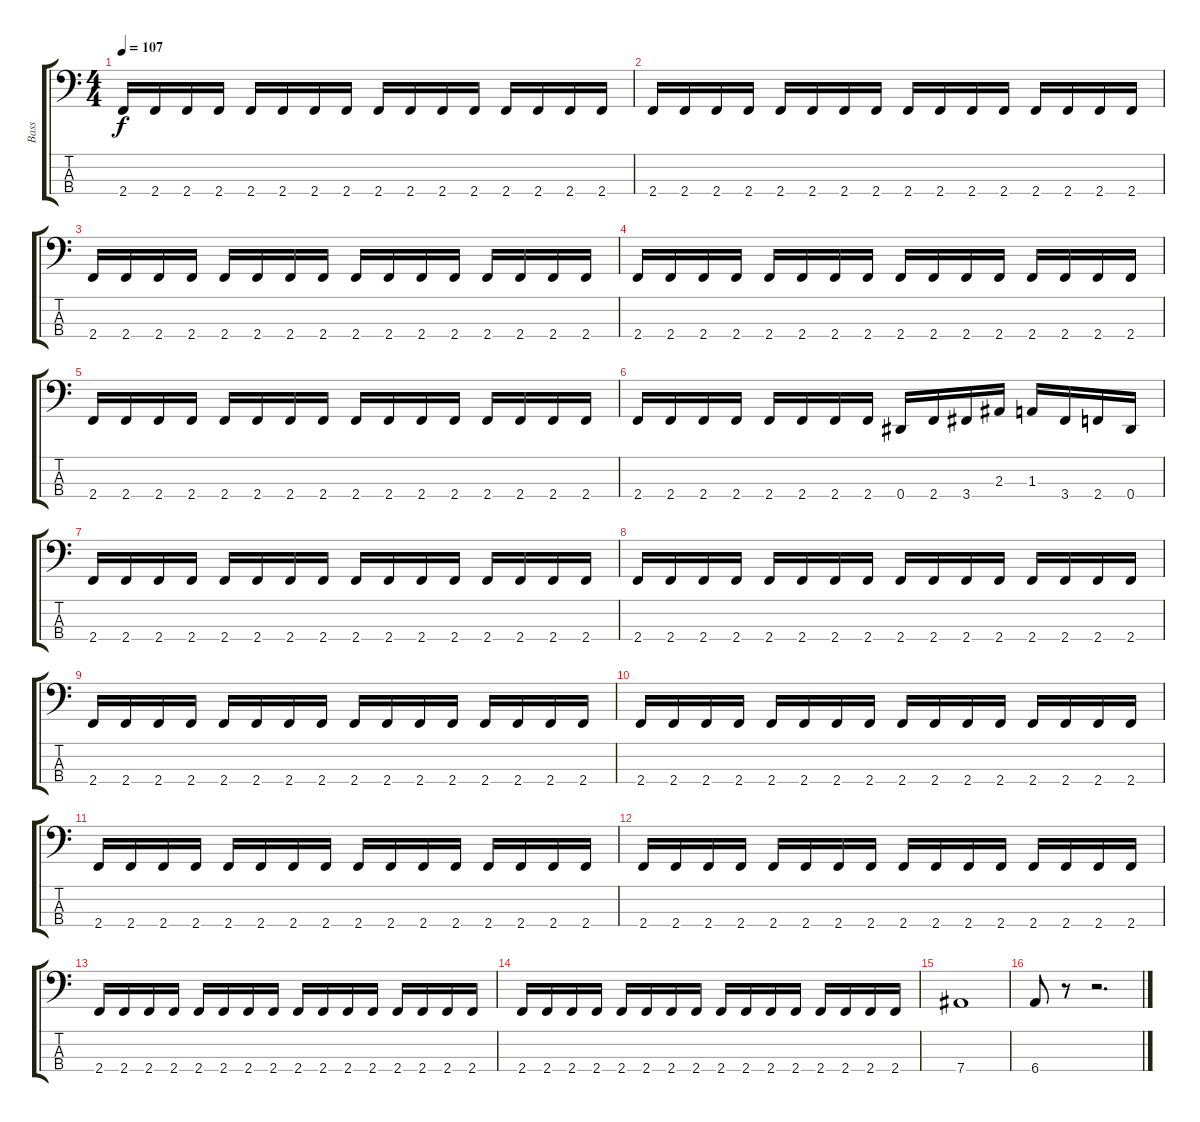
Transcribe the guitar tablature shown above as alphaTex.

\track ("Bass" "Bass") {instrument fretlessbass}
\staff {score tabs}
\tuning (Gb2 Db2 Ab1 Eb1) {hide}
\ts (4 4)
\tempo 107
\clef f4
\ks c
2.4.16{dy f} 2.4.16 2.4.16 2.4.16 2.4.16 2.4.16 2.4.16 2.4.16 2.4.16 2.4.16 2.4.16 2.4.16 2.4.16 2.4.16 2.4.16 2.4.16 |
2.4.16 2.4.16 2.4.16 2.4.16 2.4.16 2.4.16 2.4.16 2.4.16 2.4.16 2.4.16 2.4.16 2.4.16 2.4.16 2.4.16 2.4.16 2.4.16 |
2.4.16 2.4.16 2.4.16 2.4.16 2.4.16 2.4.16 2.4.16 2.4.16 2.4.16 2.4.16 2.4.16 2.4.16 2.4.16 2.4.16 2.4.16 2.4.16 |
2.4.16 2.4.16 2.4.16 2.4.16 2.4.16 2.4.16 2.4.16 2.4.16 2.4.16 2.4.16 2.4.16 2.4.16 2.4.16 2.4.16 2.4.16 2.4.16 |
2.4.16 2.4.16 2.4.16 2.4.16 2.4.16 2.4.16 2.4.16 2.4.16 2.4.16 2.4.16 2.4.16 2.4.16 2.4.16 2.4.16 2.4.16 2.4.16 |
2.4.16 2.4.16 2.4.16 2.4.16 2.4.16 2.4.16 2.4.16 2.4.16 0.4.16 2.4.16 3.4.16 2.3.16 1.3.16 3.4.16 2.4.16 0.4.16 |
2.4.16 2.4.16 2.4.16 2.4.16 2.4.16 2.4.16 2.4.16 2.4.16 2.4.16 2.4.16 2.4.16 2.4.16 2.4.16 2.4.16 2.4.16 2.4.16 |
2.4.16 2.4.16 2.4.16 2.4.16 2.4.16 2.4.16 2.4.16 2.4.16 2.4.16 2.4.16 2.4.16 2.4.16 2.4.16 2.4.16 2.4.16 2.4.16 |
2.4.16 2.4.16 2.4.16 2.4.16 2.4.16 2.4.16 2.4.16 2.4.16 2.4.16 2.4.16 2.4.16 2.4.16 2.4.16 2.4.16 2.4.16 2.4.16 |
2.4.16 2.4.16 2.4.16 2.4.16 2.4.16 2.4.16 2.4.16 2.4.16 2.4.16 2.4.16 2.4.16 2.4.16 2.4.16 2.4.16 2.4.16 2.4.16 |
2.4.16 2.4.16 2.4.16 2.4.16 2.4.16 2.4.16 2.4.16 2.4.16 2.4.16 2.4.16 2.4.16 2.4.16 2.4.16 2.4.16 2.4.16 2.4.16 |
2.4.16 2.4.16 2.4.16 2.4.16 2.4.16 2.4.16 2.4.16 2.4.16 2.4.16 2.4.16 2.4.16 2.4.16 2.4.16 2.4.16 2.4.16 2.4.16 |
2.4.16 2.4.16 2.4.16 2.4.16 2.4.16 2.4.16 2.4.16 2.4.16 2.4.16 2.4.16 2.4.16 2.4.16 2.4.16 2.4.16 2.4.16 2.4.16 |
2.4.16 2.4.16 2.4.16 2.4.16 2.4.16 2.4.16 2.4.16 2.4.16 2.4.16 2.4.16 2.4.16 2.4.16 2.4.16 2.4.16 2.4.16 2.4.16 |
\section ("" "")
7.4.1 |
6.4.8 r.8 r.2{d}
